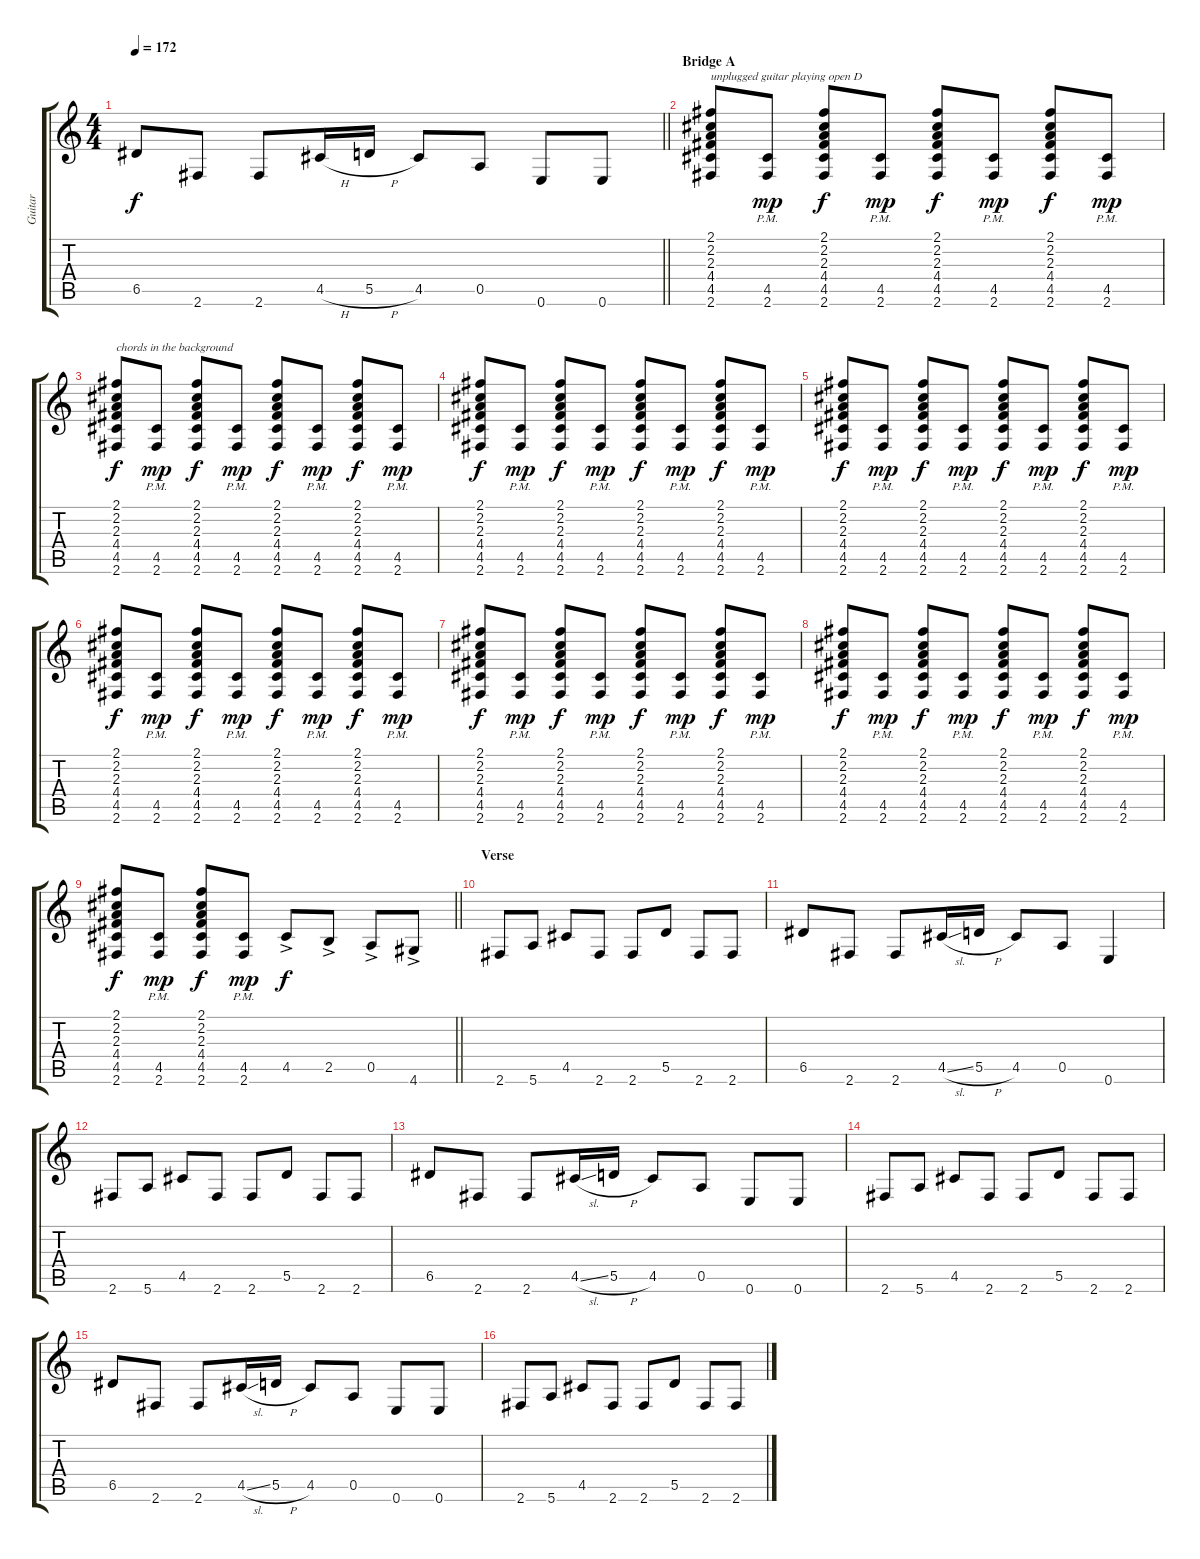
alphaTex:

\track ("Guitar" "Guitar") {instrument overdrivenguitar}
\staff {score tabs}
\tuning (E4 B3 G3 D3 A2 E2) {hide}
\ts (4 4)
\tempo 172
\clef g2
\barLineRight lightlight
\ks c
6.5.8{dy f} 2.6.8 2.6.8 4.5{h}.16 5.5{h}.16 4.5.8 0.5.8 0.6.8 0.6.8 |
\section ("" "Bridge A")
(2.1 2.2 2.3 4.4 4.5 2.6).8{txt "unplugged guitar playing open D" volume 8} (4.5{pm} 2.6{pm}).8{dy mp} (2.1 2.2 2.3 4.4 4.5 2.6).8{dy f} (4.5{pm} 2.6{pm}).8{dy mp} (2.1 2.2 2.3 4.4 4.5 2.6).8{dy f} (4.5{pm} 2.6{pm}).8{dy mp} (2.1 2.2 2.3 4.4 4.5 2.6).8{dy f} (4.5{pm} 2.6{pm}).8{dy mp} |
(2.1 2.2 2.3 4.4 4.5 2.6).8{txt "chords in the background" dy f} (4.5{pm} 2.6{pm}).8{dy mp} (2.1 2.2 2.3 4.4 4.5 2.6).8{dy f} (4.5{pm} 2.6{pm}).8{dy mp} (2.1 2.2 2.3 4.4 4.5 2.6).8{dy f} (4.5{pm} 2.6{pm}).8{dy mp} (2.1 2.2 2.3 4.4 4.5 2.6).8{dy f} (4.5{pm} 2.6{pm}).8{dy mp} |
(2.1 2.2 2.3 4.4 4.5 2.6).8{dy f} (4.5{pm} 2.6{pm}).8{dy mp} (2.1 2.2 2.3 4.4 4.5 2.6).8{dy f} (4.5{pm} 2.6{pm}).8{dy mp} (2.1 2.2 2.3 4.4 4.5 2.6).8{dy f} (4.5{pm} 2.6{pm}).8{dy mp} (2.1 2.2 2.3 4.4 4.5 2.6).8{dy f} (4.5{pm} 2.6{pm}).8{dy mp} |
(2.1 2.2 2.3 4.4 4.5 2.6).8{dy f} (4.5{pm} 2.6{pm}).8{dy mp} (2.1 2.2 2.3 4.4 4.5 2.6).8{dy f} (4.5{pm} 2.6{pm}).8{dy mp} (2.1 2.2 2.3 4.4 4.5 2.6).8{dy f} (4.5{pm} 2.6{pm}).8{dy mp} (2.1 2.2 2.3 4.4 4.5 2.6).8{dy f} (4.5{pm} 2.6{pm}).8{dy mp} |
(2.1 2.2 2.3 4.4 4.5 2.6).8{dy f} (4.5{pm} 2.6{pm}).8{dy mp} (2.1 2.2 2.3 4.4 4.5 2.6).8{dy f} (4.5{pm} 2.6{pm}).8{dy mp} (2.1 2.2 2.3 4.4 4.5 2.6).8{dy f} (4.5{pm} 2.6{pm}).8{dy mp} (2.1 2.2 2.3 4.4 4.5 2.6).8{dy f} (4.5{pm} 2.6{pm}).8{dy mp} |
(2.1 2.2 2.3 4.4 4.5 2.6).8{dy f} (4.5{pm} 2.6{pm}).8{dy mp} (2.1 2.2 2.3 4.4 4.5 2.6).8{dy f} (4.5{pm} 2.6{pm}).8{dy mp} (2.1 2.2 2.3 4.4 4.5 2.6).8{dy f} (4.5{pm} 2.6{pm}).8{dy mp} (2.1 2.2 2.3 4.4 4.5 2.6).8{dy f} (4.5{pm} 2.6{pm}).8{dy mp} |
(2.1 2.2 2.3 4.4 4.5 2.6).8{dy f} (4.5{pm} 2.6{pm}).8{dy mp} (2.1 2.2 2.3 4.4 4.5 2.6).8{dy f} (4.5{pm} 2.6{pm}).8{dy mp} (2.1 2.2 2.3 4.4 4.5 2.6).8{dy f} (4.5{pm} 2.6{pm}).8{dy mp} (2.1 2.2 2.3 4.4 4.5 2.6).8{dy f} (4.5{pm} 2.6{pm}).8{dy mp} |
\barLineRight lightlight
(2.1 2.2 2.3 4.4 4.5 2.6).8{dy f} (4.5{pm} 2.6{pm}).8{dy mp} (2.1 2.2 2.3 4.4 4.5 2.6).8{dy f} (4.5{pm} 2.6{pm}).8{dy mp} 4.5{ac}.8{dy f volume 13} 2.5{ac}.8 0.5{ac}.8 4.6{ac}.8 |
\section ("" "Verse")
2.6.8 5.6.8 4.5.8 2.6.8 2.6.8 5.5.8 2.6.8 2.6.8 |
6.5.8 2.6.8 2.6.8 4.5{sl}.16 5.5{h}.16 4.5.8 0.5.8 0.6.4 |
2.6.8 5.6.8 4.5.8 2.6.8 2.6.8 5.5.8 2.6.8 2.6.8 |
6.5.8 2.6.8 2.6.8 4.5{sl}.16 5.5{h}.16 4.5.8 0.5.8 0.6.8 0.6.8 |
2.6.8 5.6.8 4.5.8 2.6.8 2.6.8 5.5.8 2.6.8 2.6.8 |
6.5.8 2.6.8 2.6.8 4.5{sl}.16 5.5{h}.16 4.5.8 0.5.8 0.6.8 0.6.8 |
2.6.8 5.6.8 4.5.8 2.6.8 2.6.8 5.5.8 2.6.8 2.6.8
